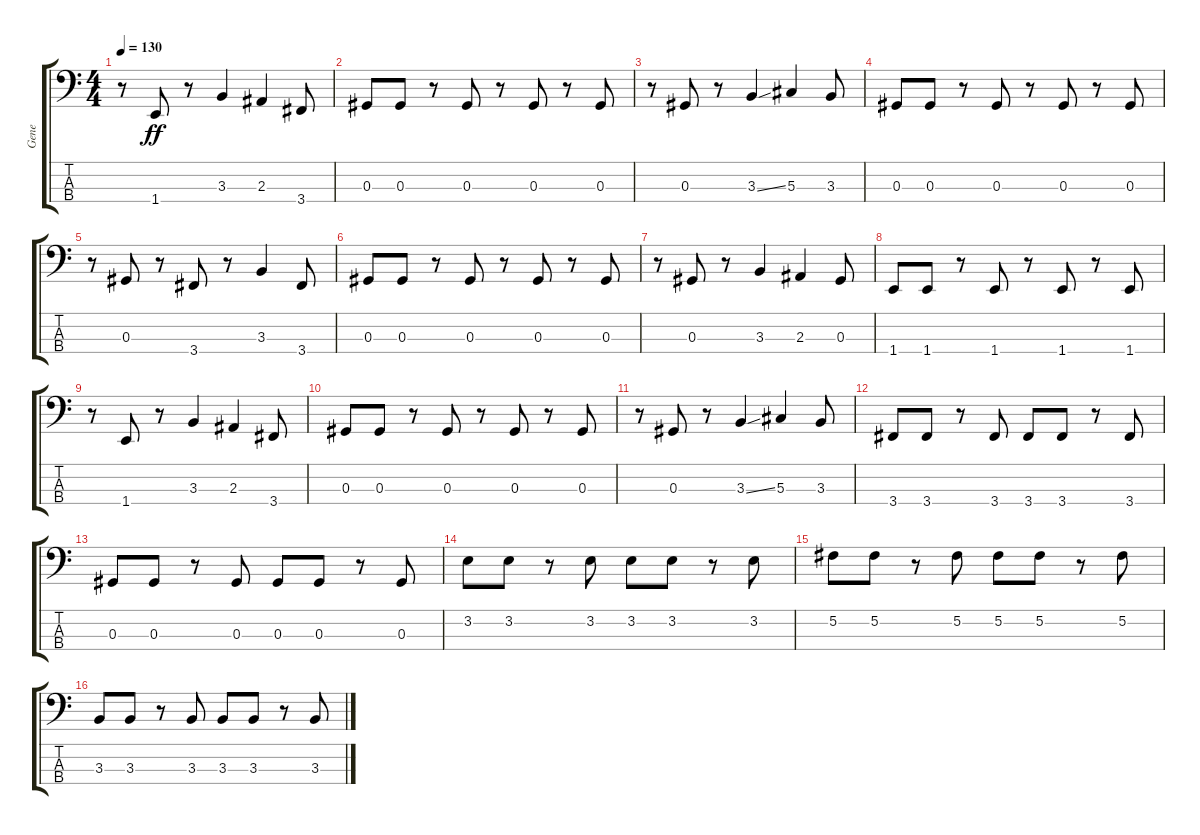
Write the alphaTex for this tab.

\track ("Gene" "Gene") {instrument electricbasspick}
\staff {score tabs}
\tuning (Gb2 Db2 Ab1 Eb1) {hide}
\ts (4 4)
\tempo 130
\clef f4
\ks c
r.8{dy ff} 1.4.8 r.8 3.3.4 2.3.4 3.4.8 |
0.3.8 0.3.8 r.8 0.3.8 r.8 0.3.8 r.8 0.3.8 |
r.8 0.3.8 r.8 3.3{ss}.4 5.3.4 3.3.8 |
0.3.8 0.3.8 r.8 0.3.8 r.8 0.3.8 r.8 0.3.8 |
r.8 0.3.8 r.8 3.4.8 r.8 3.3.4 3.4.8 |
0.3.8 0.3.8 r.8 0.3.8 r.8 0.3.8 r.8 0.3.8 |
r.8 0.3.8 r.8 3.3.4 2.3.4 0.3.8 |
1.4.8 1.4.8 r.8 1.4.8 r.8 1.4.8 r.8 1.4.8 |
r.8 1.4.8 r.8 3.3.4 2.3.4 3.4.8 |
0.3.8 0.3.8 r.8 0.3.8 r.8 0.3.8 r.8 0.3.8 |
r.8 0.3.8 r.8 3.3{ss}.4 5.3.4 3.3.8 |
3.4.8 3.4.8 r.8 3.4.8 3.4.8 3.4.8 r.8 3.4.8 |
0.3.8 0.3.8 r.8 0.3.8 0.3.8 0.3.8 r.8 0.3.8 |
3.2.8 3.2.8 r.8 3.2.8 3.2.8 3.2.8 r.8 3.2.8 |
5.2.8 5.2.8 r.8 5.2.8 5.2.8 5.2.8 r.8 5.2.8 |
3.3.8 3.3.8 r.8 3.3.8 3.3.8 3.3.8 r.8 3.3.8
